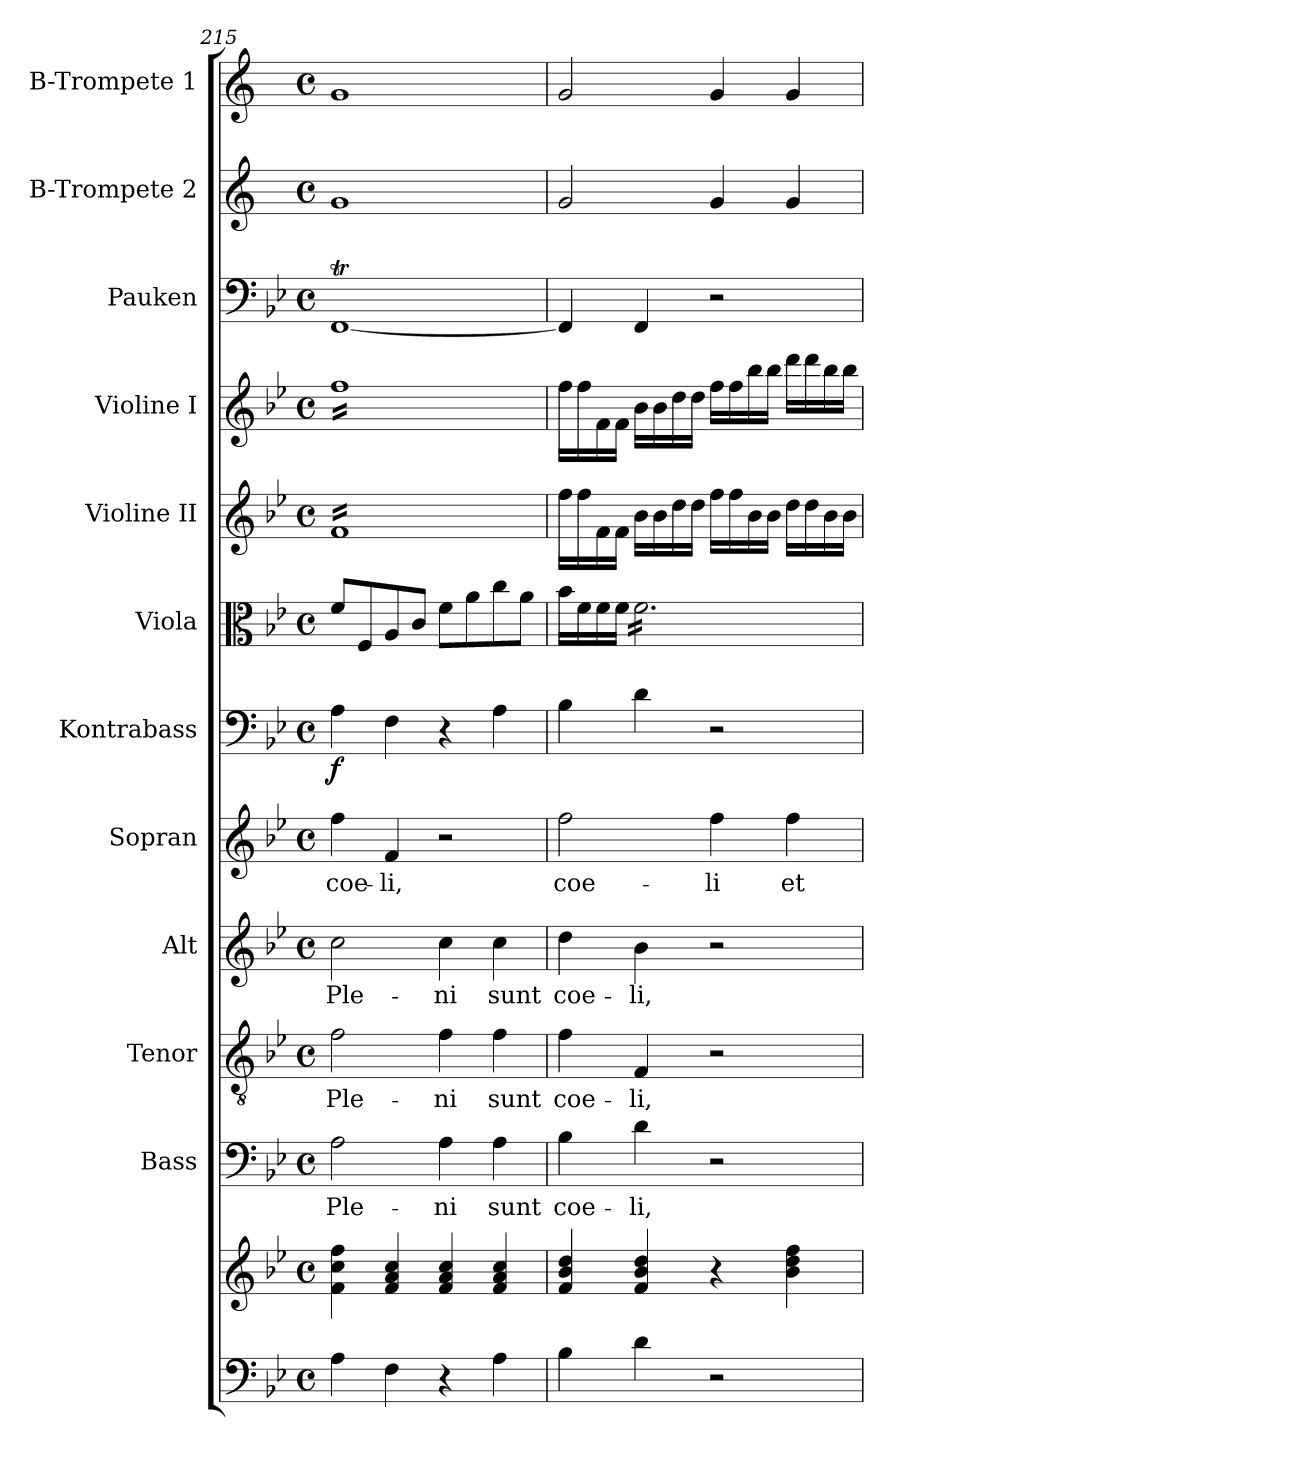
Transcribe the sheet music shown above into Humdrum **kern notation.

**kern	**kern	**kern	**text	**kern	**text	**kern	**text	**kern	**text	**kern	**dynam	**kern	**kern	**kern	**kern	**kern	**kern
*part12	*part12	*part11	*part11	*part10	*part10	*part9	*part9	*part8	*part8	*part7	*part7	*part6	*part5	*part4	*part3	*part2	*part1
*staff13	*staff12	*staff11	*staff11	*staff10	*staff10	*staff9	*staff9	*staff8	*staff8	*staff7	*staff7	*staff6	*staff5	*staff4	*staff3	*staff2	*staff1
*	*	*I"Bass	*	*I"Tenor	*	*I"Alt	*	*I"Sopran	*	*I"Kontrabass	*	*I"Viola	*I"Violine II	*I"Violine I	*I"Pauken	*I"B-Trompete 2	*I"B-Trompete 1
*	*	*I'B.	*	*I'T.	*	*I'A.	*	*I'S.	*	*I'Kb.	*	*I'Vla.	*I'Vl. II	*I'Vl. I	*I'Pk.	*I'B Trp. 2	*I'B Trp. 1
*clefF4	*clefG2	*clefF4	*	*clefGv2	*	*clefG2	*	*clefG2	*	*clefF4	*	*clefC3	*clefG2	*clefG2	*clefF4	*clefG2	*clefG2
*	*	*	*	*	*	*	*	*	*	*ITrd7c12	*	*	*	*	*	*ITrd1c2	*ITrd1c2
*k[b-e-]	*k[b-e-]	*k[b-e-]	*	*k[b-e-]	*	*k[b-e-]	*	*k[b-e-]	*	*k[b-e-]	*	*k[b-e-]	*k[b-e-]	*k[b-e-]	*k[b-e-]	*k[b-e-]	*k[b-e-]
*B-:	*B-:	*B-:	*	*B-:	*	*B-:	*	*B-:	*	*B-:	*	*B-:	*B-:	*B-:	*B-:	*B-:	*B-:
*M4/4	*M4/4	*M4/4	*	*M4/4	*	*M4/4	*	*M4/4	*	*M4/4	*	*M4/4	*M4/4	*M4/4	*M4/4	*M4/4	*M4/4
*met(c)	*met(c)	*met(c)	*	*met(c)	*	*met(c)	*	*met(c)	*	*met(c)	*	*met(c)	*met(c)	*met(c)	*met(c)	*met(c)	*met(c)
=215	=215	=215	=215	=215	=215	=215	=215	=215	=215	=215	=215	=215	=215	=215	=215	=215	=215
!	!	!	!LO:LY:b	!	!LO:LY:b	!	!LO:LY:b	!	!LO:LY:b	!	!LO:DY:b	!	!	!	!	!	!
*	*	*	*	*	*	*	*	*	*	*	*	*	*tremolo	*	*	*	*
*	*	*	*	*	*	*	*	*	*	*	*	*	*	*tremolo	*	*	*
4A\	4f\ 4cc\ 4ff\	2A\	Ple-	2f\	Ple-	2cc\	Ple-	4ff\	coe-	4AA\	f	8f/L	16fLL	16ffLL	[1FFT	1f	1f
.	.	.	.	.	.	.	.	.	.	.	.	.	16f	16ff	.	.	.
.	.	.	.	.	.	.	.	.	.	.	.	8F/	16f	16ff	.	.	.
.	.	.	.	.	.	.	.	.	.	.	.	.	16f	16ff	.	.	.
!	!	!	!	!	!	!	!	!	!LO:LY:b	!	!	!	!	!	!	!	!
4F\	4f/ 4a/ 4cc/	.	.	.	.	.	.	4f/	-li,	4FF\	.	8A/	16f	16ff	.	.	.
.	.	.	.	.	.	.	.	.	.	.	.	.	16f	16ff	.	.	.
.	.	.	.	.	.	.	.	.	.	.	.	8c/J	16f	16ff	.	.	.
.	.	.	.	.	.	.	.	.	.	.	.	.	16f	16ff	.	.	.
!	!	!	!LO:LY:b	!	!LO:LY:b	!	!LO:LY:b	!	!	!	!	!	!	!	!	!	!
4r	4f/ 4a/ 4cc/	4A\	-ni	4f\	-ni	4cc\	-ni	2r	.	4r	.	8f\L	16f	16ff	.	.	.
.	.	.	.	.	.	.	.	.	.	.	.	.	16f	16ff	.	.	.
.	.	.	.	.	.	.	.	.	.	.	.	8a\	16f	16ff	.	.	.
.	.	.	.	.	.	.	.	.	.	.	.	.	16f	16ff	.	.	.
!	!	!	!LO:LY:b	!	!LO:LY:b	!	!LO:LY:b	!	!	!	!	!	!	!	!	!	!
4A\	4f/ 4a/ 4cc/	4A\	sunt	4f\	sunt	4cc\	sunt	.	.	4AA\	.	8cc\	16f	16ff	.	.	.
.	.	.	.	.	.	.	.	.	.	.	.	.	16f	16ff	.	.	.
.	.	.	.	.	.	.	.	.	.	.	.	8a\J	16f	16ff	.	.	.
.	.	.	.	.	.	.	.	.	.	.	.	.	16fJJ	16ffJJ	.	.	.
*	*	*	*	*	*	*	*	*	*	*	*	*	*	*Xtremolo	*	*	*
*	*	*	*	*	*	*	*	*	*	*	*	*	*Xtremolo	*	*	*	*
=216	=216	=216	=216	=216	=216	=216	=216	=216	=216	=216	=216	=216	=216	=216	=216	=216	=216
!	!	!	!LO:LY:b	!	!LO:LY:b	!	!LO:LY:b	!	!LO:LY:b	!	!	!	!	!	!	!	!
4B-\	4f/ 4b-/ 4dd/	4B-\	coe-	4f\	coe-	4dd\	coe-	2ff\	coe-	4BB-\	.	16b-\LL	16ff\LL	16ff\LL	4FF/]	2f/	2f/
.	.	.	.	.	.	.	.	.	.	.	.	16f\	16ff\	16ff\	.	.	.
.	.	.	.	.	.	.	.	.	.	.	.	16f\	16f\	16f\	.	.	.
.	.	.	.	.	.	.	.	.	.	.	.	16f\JJ	16f\JJ	16f\JJ	.	.	.
!	!	!	!LO:LY:b	!	!LO:LY:b	!	!LO:LY:b	!	!	!	!	!	!	!	!	!	!
*	*	*	*	*	*	*	*	*	*	*	*	*tremolo	*	*	*	*	*
4d\	4f/ 4b-/ 4dd/	4d\	-li,	4F/	-li,	4b-\	-li,	.	.	4D\	.	16f\LL	16b-\LL	16b-\LL	4FF/	.	.
.	.	.	.	.	.	.	.	.	.	.	.	16f\	16b-\	16b-\	.	.	.
.	.	.	.	.	.	.	.	.	.	.	.	16f\	16dd\	16dd\	.	.	.
.	.	.	.	.	.	.	.	.	.	.	.	16f\	16dd\JJ	16dd\JJ	.	.	.
!	!	!	!	!	!	!	!	!	!LO:LY:b	!	!	!	!	!	!	!	!
2r	4r	2r	.	2r	.	2r	.	4ff\	-li	2r	.	16f\	16ff\LL	16ff\LL	2r	4f/	4f/
.	.	.	.	.	.	.	.	.	.	.	.	16f\	16ff\	16ff\	.	.	.
.	.	.	.	.	.	.	.	.	.	.	.	16f\	16b-\	16bb-\	.	.	.
.	.	.	.	.	.	.	.	.	.	.	.	16f\	16b-\JJ	16bb-\JJ	.	.	.
!	!	!	!	!	!	!	!	!	!LO:LY:b	!	!	!	!	!	!	!	!
.	4b-\ 4dd\ 4ff\	.	.	.	.	.	.	4ff\	et	.	.	16f\	16dd\LL	16ddd\LL	.	4f/	4f/
.	.	.	.	.	.	.	.	.	.	.	.	16f\	16dd\	16ddd\	.	.	.
.	.	.	.	.	.	.	.	.	.	.	.	16f\	16b-\	16bb-\	.	.	.
.	.	.	.	.	.	.	.	.	.	.	.	16f\JJ	16b-\JJ	16bb-\JJ	.	.	.
*	*	*	*	*	*	*	*	*	*	*	*	*Xtremolo	*	*	*	*	*
=	=	=	=	=	=	=	=	=	=	=	=	=	=	=	=	=	=
*-	*-	*-	*-	*-	*-	*-	*-	*-	*-	*-	*-	*-	*-	*-	*-	*-	*-
